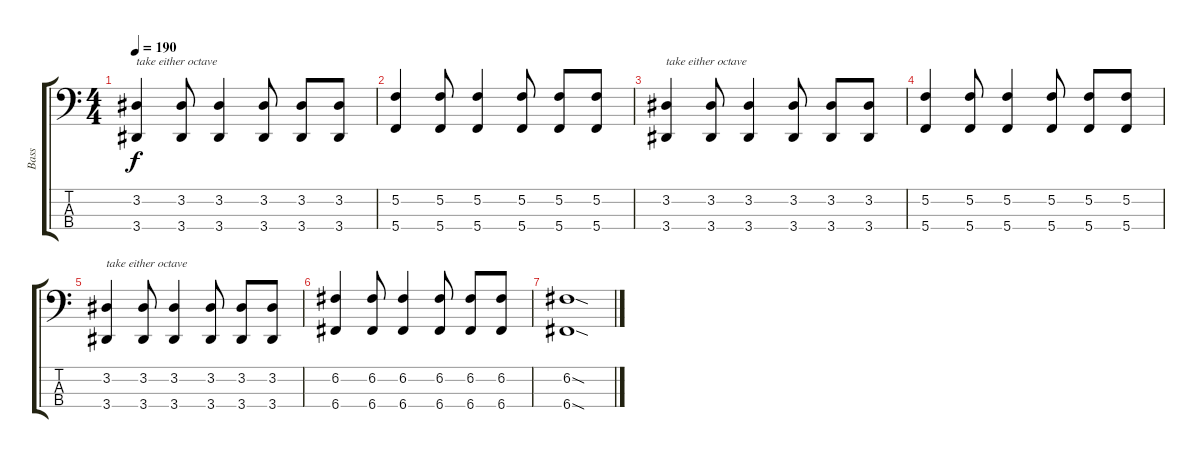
\track ("Bass" "Bass") {instrument electricbasspick}
\staff {score tabs}
\tuning (F2 C2 G1 C1) {hide}
\ts (4 4)
\tempo 190
\clef f4
\ks c
(3.2 3.4).4{txt "take either octave" dy f} (3.2 3.4).8 (3.2 3.4).4 (3.2 3.4).8 (3.2 3.4).8 (3.2 3.4).8 |
(5.2 5.4).4 (5.2 5.4).8 (5.2 5.4).4 (5.2 5.4).8 (5.2 5.4).8 (5.2 5.4).8 |
(3.2 3.4).4{txt "take either octave"} (3.2 3.4).8 (3.2 3.4).4 (3.2 3.4).8 (3.2 3.4).8 (3.2 3.4).8 |
(5.2 5.4).4 (5.2 5.4).8 (5.2 5.4).4 (5.2 5.4).8 (5.2 5.4).8 (5.2 5.4).8 |
(3.2 3.4).4{txt "take either octave"} (3.2 3.4).8 (3.2 3.4).4 (3.2 3.4).8 (3.2 3.4).8 (3.2 3.4).8 |
(6.2 6.4).4 (6.2 6.4).8 (6.2 6.4).4 (6.2 6.4).8 (6.2 6.4).8 (6.2 6.4).8 |
(6.2{sod} 6.4{sod}).1
